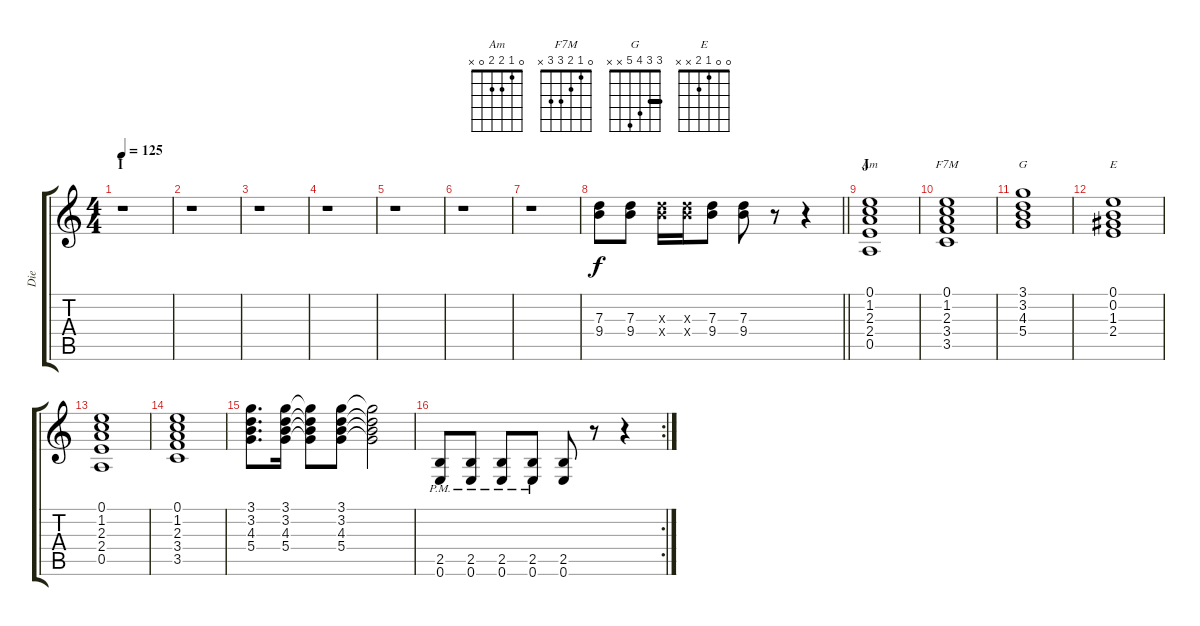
\track ("Die" "Die") {instrument electricguitarclean}
\staff {score tabs}
\tuning (E4 B3 G3 D3 A2 E2) {hide}
\chord ("Am" 0 1 2 2 0 x)
\chord ("F7M" 0 1 2 3 3 x)
\chord ("G" 3 3 4 5 x x) {barre 3}
\chord ("E" 0 0 1 2 x x)
\ts (4 4)
\section ("" "I")
\tempo 125
\clef g2
\ks c
r.1{dy f} |
r.1 |
r.1 |
r.1 |
r.1 |
r.1 |
r.1 |
\barLineRight lightlight
(7.3 9.4).8 (7.3 9.4).8 (7.3{x} 9.4{x}).16 (7.3{x} 9.4{x}).16 (7.3 9.4).8 (7.3 9.4).8 r.8 r.4 |
\section ("" "J")
(0.1 1.2 2.3 2.4 0.5).1{ch "Am"} |
(0.1 1.2 2.3 3.4 3.5).1{ch "F7M"} |
(3.1 3.2 4.3 5.4).1{ch "G"} |
(0.1 0.2 1.3 2.4).1{ch "E"} |
(0.1 1.2 2.3 2.4 0.5).1 |
(0.1 1.2 2.3 3.4 3.5).1 |
(3.1 3.2 4.3 5.4).8{d} (3.1 3.2 4.3 5.4).16 (3.1{t} 3.2{t} 4.3{t} 5.4{t}).8 (3.1 3.2 4.3 5.4).8 (3.1{t} 3.2{t} 4.3{t} 5.4{t}).2 |
\rc 2
(2.5{pm} 0.6{pm}).8 (2.5{pm} 0.6{pm}).8 (2.5{pm} 0.6{pm}).8 (2.5{pm} 0.6{pm}).8 (2.5 0.6).8 r.8 r.4
